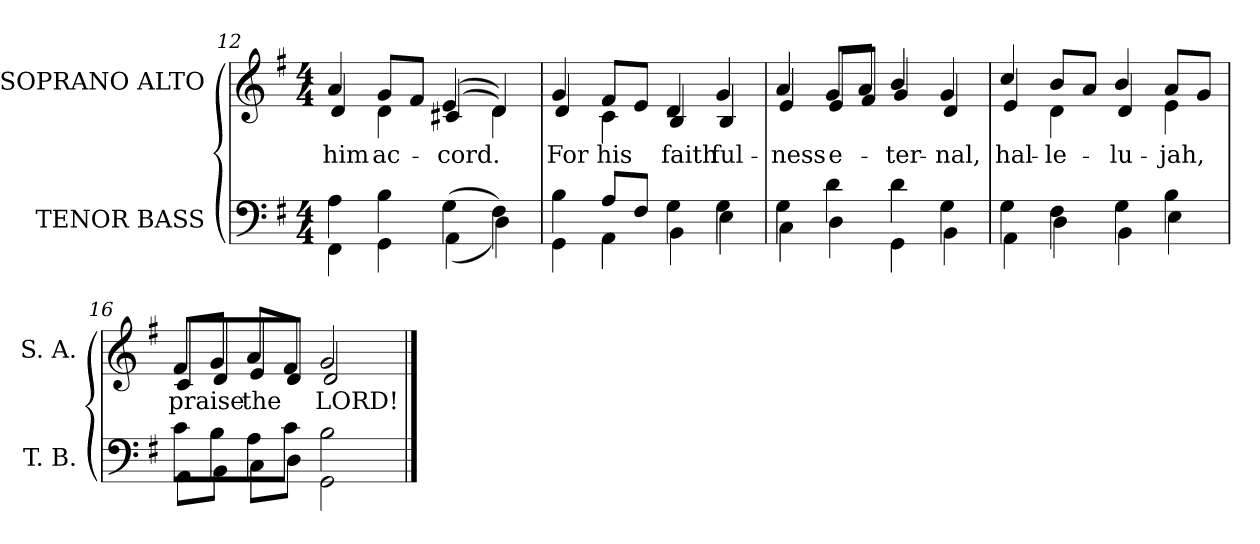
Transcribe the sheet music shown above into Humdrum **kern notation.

**kern	**kern	**text
*part2	*part1	*part1
*staff2	*staff1	*staff1
*I"TENOR BASS	*I"SOPRANO ALTO	*
*I'T. B.	*I'S. A.	*
*clefF4	*clefG2	*
*k[f#]	*k[f#]	*
*G:	*G:	*
*M4/4	*M4/4	*
=12	=12	=12
*^	*	*
!	!	!	!LO:LY:b:color=#000000
*	*	*^	*
4Ai\	4FF#i\	4ai/	4di/	him
!	!	!	!	!LO:LY:b:color=#000000
4Bi\	4GGi\	8gi/L	4di\	ac-
.	.	8f#i/J	.	.
!	!	!	!	!LO:LY:b:color=#000000
(4Gi\	(4AAi\	(4ei/	(4c#Xi/	-cord.
4F#i\)	4Di\)	4di/)	4di\)	.
=13	=13	=13	=13	=13
!	!	!	!	!LO:LY:b:color=#000000
4Bi\	4GGi\	4gi/	4di/	For
!	!	!	!	!LO:LY:b:color=#000000
8Ai/L	4AAi\	8f#i/L	4ci\	his
8F#i/J	.	8ei/J	.	.
!	!	!	!	!LO:LY:b:color=#000000
4Gi\	4BBi\	4di/	4Bi/	faith-
!	!	!	!	!LO:LY:b:color=#000000
4Gi\	4Ei\	4gi/	4Bi/	-ful-
!!LO:LB:g=z	!!
=14	=14	=14	=14	=14
!	!	!	!	!LO:LY:b:color=#000000
4Gi\	4Ci\	4ai/	4ei/	-ness
!	!	!	!	!LO:LY:b:color=#000000
4di\	4Di\	8gi/L	8ei/L	e-
.	.	8ai/J	8f#i/J	.
!	!	!	!	!LO:LY:b:color=#000000
4di\	4GGi\	4bi/	4gi/	-ter-
!	!	!	!	!LO:LY:b:color=#000000
4Gi\	4BBi\	4gi/	4di/	-nal,
=15	=15	=15	=15	=15
!	!	!	!	!LO:LY:b:color=#000000
4Gi\	4AAi\	4cci/	4ei/	hal-
!	!	!	!	!LO:LY:b:color=#000000
4F#i\	4Di\	8bi/L	4di\	-le-
.	.	8ai/J	.	.
!	!	!	!	!LO:LY:b:color=#000000
4Gi\	4BBi\	4bi/	4di/	-lu-
!	!	!	!	!LO:LY:b:color=#000000
4Bi\	4Ei\	8ai/L	4ei\	-jah,
.	.	8gi/J	.	.
=16	=16	=16	=16	=16
!	!	!	!	!LO:LY:b:color=#000000
8ci\L	8AAi\L	8f#i/L	8ci/L	praise
8Bi\	8BBi\J	8gi/J	8di/	.
!	!	!	!	!LO:LY:b:color=#000000
8Ai\	8Ci\L	8ai/L	8ei/	the
8ci\J	8Di\J	8f#i/J	8di/J	.
!	!	!	!	!LO:LY:b:color=#000000
2Bi\	2GGi\	2gi/	2di/	LORD!
*v	*v	*	*	*
*	*v	*v	*
==	==	==
*-	*-	*-
